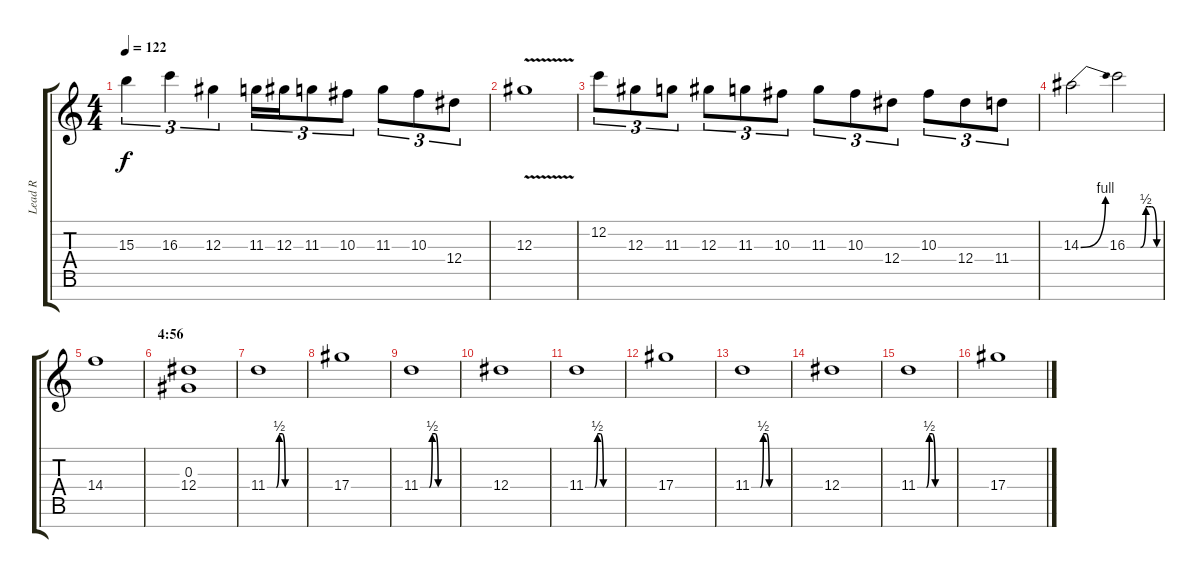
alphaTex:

\track ("Lead R" "Lead R") {instrument overdrivenguitar}
\staff {score tabs}
\tuning (F4 C4 Ab3 Eb3 Bb2 F2 C2) {hide}
\ts (4 4)
\tempo 122
\clef g2
\ks c
15.3.4{tu (3 2) dy f} 16.3.4{tu (3 2)} 12.3.4{tu (3 2)} 11.3.16{tu (3 2)} 12.3.16{tu (3 2)} 11.3.8{tu (3 2)} 10.3.8{tu (3 2)} 11.3.8{tu (3 2)} 10.3.8{tu (3 2)} 12.4.8{tu (3 2)} |
12.3{v}.1 |
12.2.8{tu (3 2)} 12.3.8{tu (3 2)} 11.3.8{tu (3 2)} 12.3.8{tu (3 2)} 11.3.8{tu (3 2)} 10.3.8{tu (3 2)} 11.3.8{tu (3 2)} 10.3.8{tu (3 2)} 12.4.8{tu (3 2)} 10.3.8{tu (3 2)} 12.4.8{tu (3 2)} 11.4.8{tu (3 2)} |
14.3{be (bend 0 0 60 4)}.2 16.3{be (custom 0 0 20 0 25 0 35 2 40 2 45 2 55 0 60 0)}.2 |
14.4.1 |
\section ("" "4:56")
(0.3 12.4).1 |
11.4{be (custom 0 0 15 0 20 2 25 2 30 0 45 0 60 0)}.1 |
17.4.1 |
11.4{be (custom 0 0 15 0 20 2 25 2 30 0 45 0 60 0)}.1 |
12.4.1 |
11.4{be (custom 0 0 15 0 20 2 25 2 30 0 45 0 60 0)}.1 |
17.4.1 |
11.4{be (custom 0 0 15 0 20 2 25 2 30 0 45 0 60 0)}.1 |
12.4.1 |
11.4{be (custom 0 0 15 0 20 2 25 2 30 0 45 0 60 0)}.1 |
17.4.1
